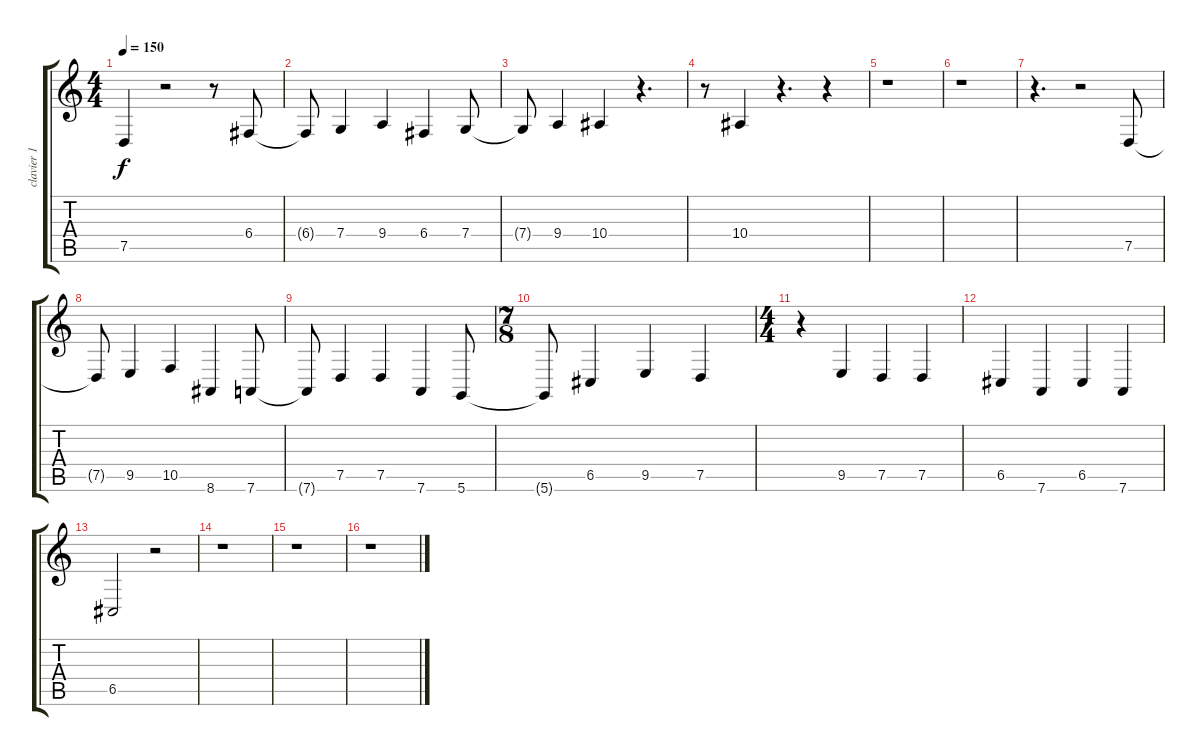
\track ("clavier 1" "clavier 1") {instrument fx5brightness}
\staff {score tabs}
\tuning (D4 A3 F3 C3 G2 D2) {hide}
\ts (4 4)
\tempo 150
\clef g2
\ks c
7.5.4{dy f} r.2 r.8 6.4.8 |
6.4{t}.8 7.4.4 9.4.4 6.4.4 7.4.8 |
7.4{t}.8 9.4.4 10.4.4 r.4{d} |
r.8 10.4.4 r.4{d} r.4 |
r.1 |
r.1 |
r.4{d} r.2 7.5.8 |
7.5{t}.8 9.5.4 10.5.4 8.6.4 7.6.8 |
7.6{t}.8 7.5.4 7.5.4 7.6.4 5.6.8 |
\ts (7 8)
5.6{t}.8 6.5.4 9.5.4 7.5.4 |
\ts (4 4)
r.4 9.5.4 7.5.4 7.5.4 |
6.5.4 7.6.4 6.5.4 7.6.4 |
6.5.2 r.2 |
r.1 |
r.1 |
r.1
